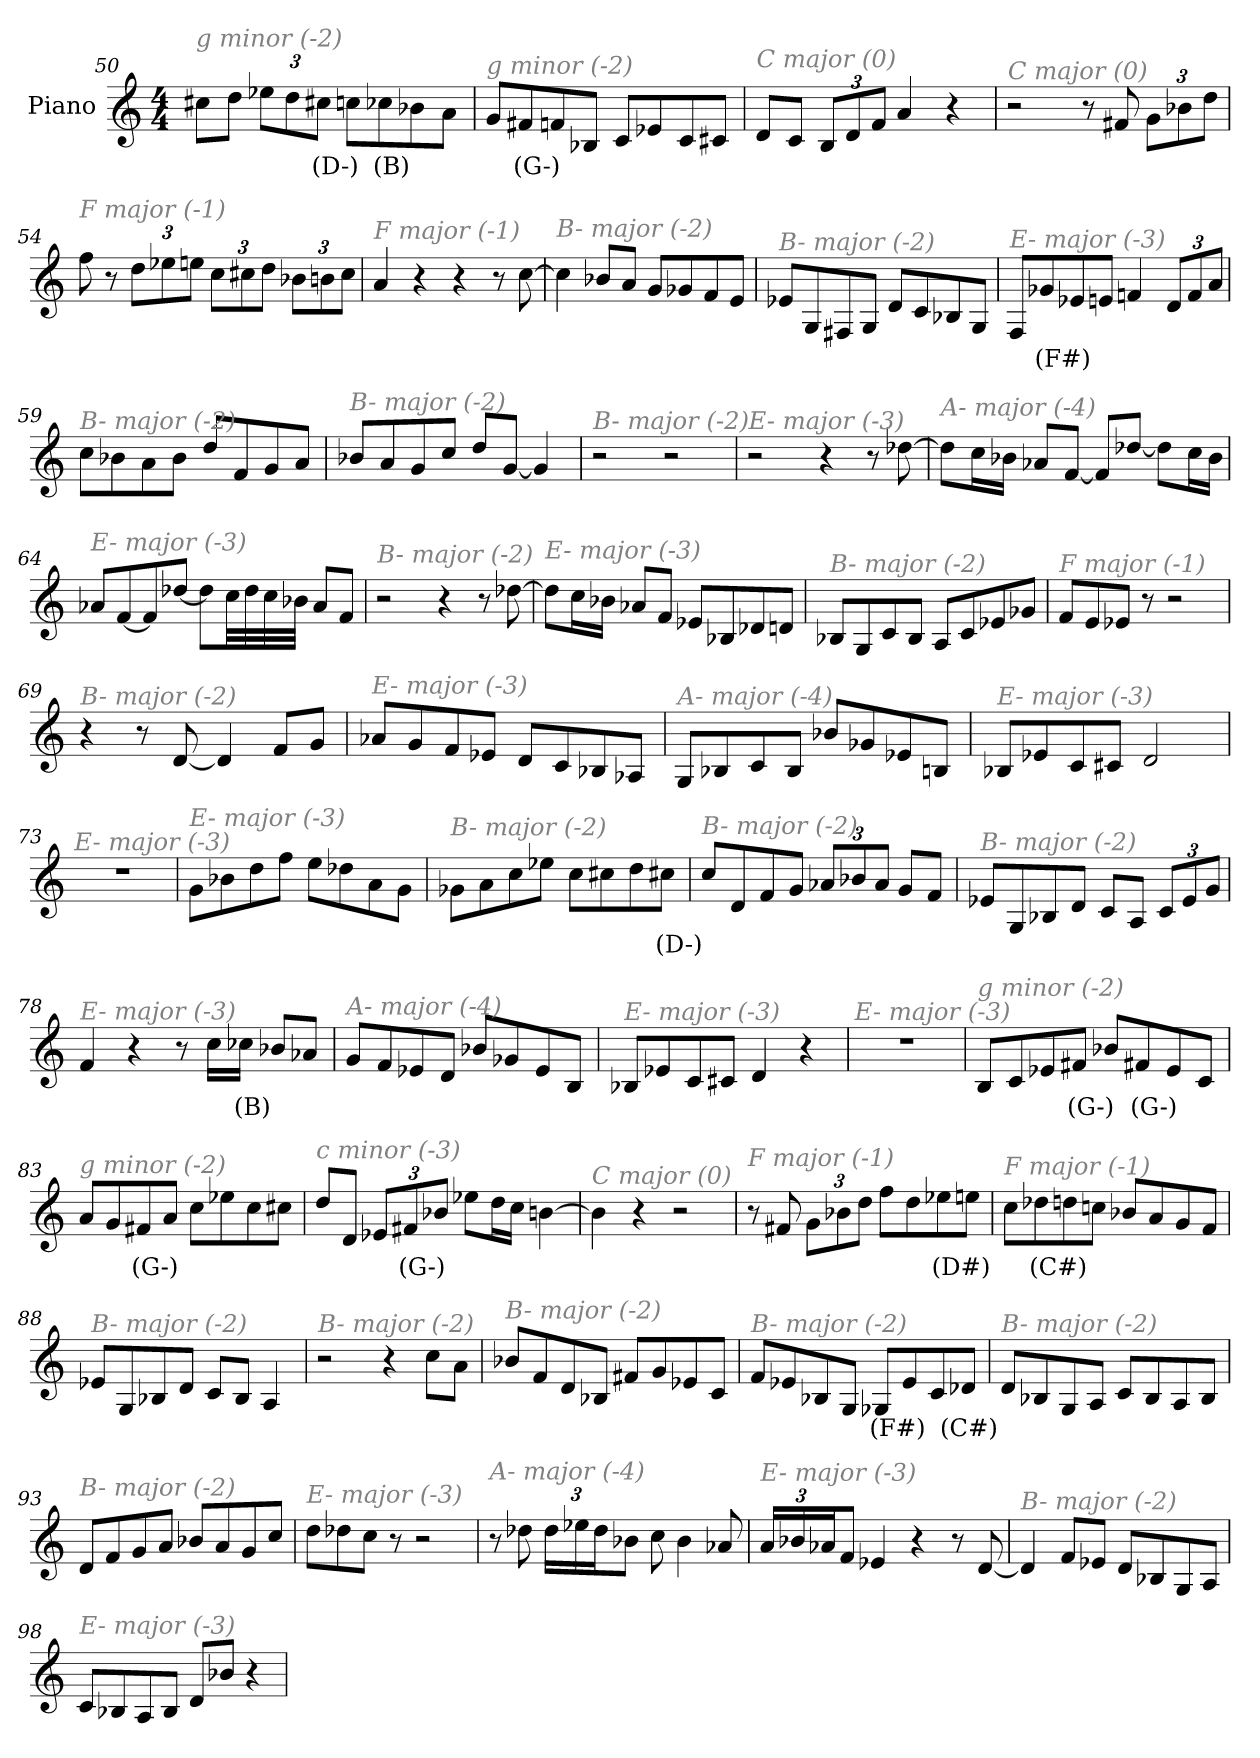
**kern	**text
*part1	*part1
*staff1	*staff1
*I"Piano	*
*I'Pno	*
*clefG2	*
*k[]	*
*M4/4	*
=50	=50
!LO:TX:i:color=#808080:t=g minor (-2)	!
8cc#X\L	.
8dd\J	.
*Xbrackettup	*
12ee-X\L	.
12dd\	.
12cc#Xi\J	(D-)
8ccn\L	.
8cc-Xi\	(B)
8b-X\	.
8a\J	.
=51	=51
!LO:TX:i:color=#808080:t=g minor (-2)	!
8g/L	.
8f#Xi/	(G-)
8f/	.
8B-X/J	.
8c/L	.
8e-X/	.
8c/	.
8c#X/J	.
!!LO:LB:g=z
=52	=52
!LO:TX:i:color=#808080:t=C major (0)	!
8d/L	.
8c/J	.
12B/L	.
12d/	.
12f/J	.
4a/	.
4r	.
=53	=53
!LO:TX:i:color=#808080:t=C major (0)	!
2r	.
8r	.
8f#X/	.
12g\L	.
12b-X\	.
12dd\J	.
=54	=54
!LO:TX:i:color=#808080:t=F major (-1)	!
8ff\	.
8r	.
12dd\L	.
12ee-X\	.
12een\J	.
12cc\L	.
12cc#X\	.
12dd\J	.
12b-X\L	.
12bn\	.
12cc#\J	.
=55	=55
!LO:TX:i:color=#808080:t=F major (-1)	!
4a/	.
4r	.
4r	.
8r	.
[8cc\	.
!!LO:LB:g=z
=56	=56
!LO:TX:i:color=#808080:t=B- major (-2)	!
4cc\]	.
8b-X/L	.
8a/J	.
8g/L	.
8g-X/	.
8f/	.
8e/J	.
=57	=57
!LO:TX:i:color=#808080:t=B- major (-2)	!
8e-X/L	.
8G/	.
8F#X/	.
8G/J	.
8d/L	.
8c/	.
8B-X/	.
8G/J	.
=58	=58
!LO:TX:i:color=#808080:t=E- major (-3)	!
8F/L	.
8g-Xi/	(F#)
8e-X/	.
8en/J	.
4fn/	.
12d/L	.
12f/	.
12a/J	.
=59	=59
!LO:TX:i:color=#808080:t=B- major (-2)	!
8cc\L	.
8b-X\	.
8a\	.
8b-\J	.
8dd/L	.
8f/	.
8g/	.
8a/J	.
!!LO:LB:g=z
=60	=60
!LO:TX:i:color=#808080:t=B- major (-2)	!
8b-X/L	.
8a/	.
8g/	.
8cc/J	.
8dd/L	.
[8g/J	.
4g/]	.
=61	=61
!LO:TX:i:color=#808080:t=B- major (-2)	!
2r	.
2r	.
=62	=62
!LO:TX:i:color=#808080:t=E- major (-3)	!
2r	.
4r	.
8r	.
[8dd-X\	.
=63	=63
!LO:TX:i:color=#808080:t=A- major (-4)	!
8dd-\L]	.
16cc\L	.
16b-X\JJ	.
8a-X/L	.
[8f/J	.
8f/L]	.
[8dd-X/J	.
8dd-\L]	.
16cc\L	.
16b-\JJ	.
!!LO:LB:g=z
=64	=64
!LO:TX:i:color=#808080:t=E- major (-3)	!
8a-X/L	.
[8f/	.
8f/]	.
[8dd-X/J	.
8dd-\L]	.
32cc\LL	.
32dd-\	.
32cc\	.
32b-X\JJJ	.
8a-/L	.
8f/J	.
=65	=65
!LO:TX:i:color=#808080:t=B- major (-2)	!
2r	.
4r	.
8r	.
[8dd-X\	.
=66	=66
!LO:TX:i:color=#808080:t=E- major (-3)	!
8dd-\L]	.
16cc\L	.
16b-X\JJ	.
8a-X/L	.
8f/J	.
8e-X/L	.
8B-X/	.
8d-X/	.
8dn/J	.
=67	=67
!LO:TX:i:color=#808080:t=B- major (-2)	!
8B-X/L	.
8G/	.
8c/	.
8B-/J	.
8A/L	.
8c/	.
8e-X/	.
8g-X/J	.
!!LO:LB:g=z
=68	=68
!LO:TX:i:color=#808080:t=F major (-1)	!
8f/L	.
8e/	.
8e-X/J	.
8r	.
2r	.
=69	=69
!LO:TX:i:color=#808080:t=B- major (-2)	!
4r	.
8r	.
[8d/	.
4d/]	.
8f/L	.
8g/J	.
=70	=70
!LO:TX:i:color=#808080:t=E- major (-3)	!
8a-X/L	.
8g/	.
8f/	.
8e-X/J	.
8d/L	.
8c/	.
8B-X/	.
8A-X/J	.
=71	=71
!LO:TX:i:color=#808080:t=A- major (-4)	!
8G/L	.
8B-X/	.
8c/	.
8B-/J	.
8b-X/L	.
8g-X/	.
8e-X/	.
8Bn/J	.
=72	=72
!LO:TX:i:color=#808080:t=E- major (-3)	!
8B-X/L	.
8e-X/	.
8c/	.
8c#X/J	.
2d/	.
!!LO:LB:g=z
=73	=73
!LO:TX:i:color=#808080:t=E- major (-3)	!
1r	.
=74	=74
!LO:TX:i:color=#808080:t=E- major (-3)	!
8g\L	.
8b-X\	.
8dd\	.
8ff\J	.
8ee\L	.
8dd-X\	.
8a\	.
8g\J	.
=75	=75
!LO:TX:i:color=#808080:t=B- major (-2)	!
8g-X\L	.
8a\	.
8cc\	.
8ee-X\J	.
8cc\L	.
8cc#X\	.
8dd\	.
8cc#Xi\J	(D-)
=76	=76
!LO:TX:i:color=#808080:t=B- major (-2)	!
8cc/L	.
8d/	.
8f/	.
8g/J	.
12a-X/L	.
12b-X/	.
12a-/J	.
8g/L	.
8f/J	.
!!LO:LB:g=z
=77	=77
!LO:TX:i:color=#808080:t=B- major (-2)	!
8e-X/L	.
8G/	.
8B-X/	.
8d/J	.
8c/L	.
8A/J	.
12c/L	.
12e-/	.
12g/J	.
=78	=78
!LO:TX:i:color=#808080:t=E- major (-3)	!
4f/	.
4r	.
8r	.
16cc\LL	.
16cc-Xi\JJ	(B)
8b-X/L	.
8a-X/J	.
=79	=79
!LO:TX:i:color=#808080:t=A- major (-4)	!
8g/L	.
8f/	.
8e-X/	.
8d/J	.
8b-X/L	.
8g-X/	.
8e-/	.
8B/J	.
=80	=80
!LO:TX:i:color=#808080:t=E- major (-3)	!
8B-X/L	.
8e-X/	.
8c/	.
8c#X/J	.
4d/	.
4r	.
!!LO:LB:g=z
=81	=81
!LO:TX:i:color=#808080:t=E- major (-3)	!
1r	.
=82	=82
!LO:TX:i:color=#808080:t=g minor (-2)	!
8B/L	.
8c/	.
8e-X/	.
8f#Xi/J	(G-)
8b-X/L	.
8f#Xi/	(G-)
8e-/	.
8c/J	.
=83	=83
!LO:TX:i:color=#808080:t=g minor (-2)	!
8a/L	.
8g/	.
8f#Xi/	(G-)
8a/J	.
8cc\L	.
8ee-X\	.
8cc\	.
8cc#X\J	.
!!LO:LB:g=z
=84	=84
!LO:TX:i:color=#808080:t=c minor (-3)	!
8dd/L	.
8d/J	.
12e-X/L	.
12f#Xi/	(G-)
12b-X/J	.
8ee-X\L	.
16dd\L	.
16cc\JJ	.
[4bn\	.
=85	=85
!LO:TX:i:color=#808080:t=C major (0)	!
4b\]	.
4r	.
2r	.
=86	=86
!LO:TX:i:color=#808080:t=F major (-1)	!
8r	.
8f#X/	.
12g\L	.
12b-X\	.
12dd\J	.
8ff\L	.
8dd\	.
8ee-Xi\	(D#)
8ee\J	.
=87	=87
!LO:TX:i:color=#808080:t=F major (-1)	!
8cc\L	.
8dd-Xi\	(C#)
8dd\	.
8ccn\J	.
8b-X/L	.
8a/	.
8g/	.
8f/J	.
!!LO:PB:g=z
=88	=88
!LO:TX:i:color=#808080:t=B- major (-2)	!
8e-X/L	.
8G/	.
8B-X/	.
8d/J	.
8c/L	.
8B-/J	.
4A/	.
=89	=89
!LO:TX:i:color=#808080:t=B- major (-2)	!
2r	.
4r	.
8cc\L	.
8a\J	.
=90	=90
!LO:TX:i:color=#808080:t=B- major (-2)	!
8b-X/L	.
8f/	.
8d/	.
8B-X/J	.
8f#X/L	.
8g/	.
8e-X/	.
8c/J	.
=91	=91
!LO:TX:i:color=#808080:t=B- major (-2)	!
8f/L	.
8e-X/	.
8B-X/	.
8G/J	.
8G-Xi/L	(F#)
8e-/	.
8c/	.
8d-Xi/J	(C#)
!!LO:LB:g=z
=92	=92
!LO:TX:i:color=#808080:t=B- major (-2)	!
8d/L	.
8B-X/	.
8G/	.
8A/J	.
8c/L	.
8B-/	.
8A/	.
8B-/J	.
=93	=93
!LO:TX:i:color=#808080:t=B- major (-2)	!
8d/L	.
8f/	.
8g/	.
8a/J	.
8b-X/L	.
8a/	.
8g/	.
8cc/J	.
=94	=94
!LO:TX:i:color=#808080:t=E- major (-3)	!
8dd\L	.
8dd-X\	.
8cc\J	.
8r	.
2r	.
=95	=95
!LO:TX:i:color=#808080:t=A- major (-4)	!
8r	.
8dd-X\	.
24dd-\LL	.
24ee-X\	.
24dd-\J	.
8b-X\J	.
8cc\	.
4b-\	.
8a-X/	.
!!LO:LB:g=z
=96	=96
!LO:TX:i:color=#808080:t=E- major (-3)	!
24a/LL	.
24b-X/	.
24a-X/J	.
8f/J	.
4e-X/	.
4r	.
8r	.
[8d/	.
=97	=97
!LO:TX:i:color=#808080:t=B- major (-2)	!
4d/]	.
8f/L	.
8e-X/J	.
8d/L	.
8B-X/	.
8G/	.
8A/J	.
=98	=98
!LO:TX:i:color=#808080:t=E- major (-3)	!
8c/L	.
8B-X/	.
8A/	.
8B-/J	.
8d/L	.
8b-X/J	.
4r	.
=	=
*-	*-
